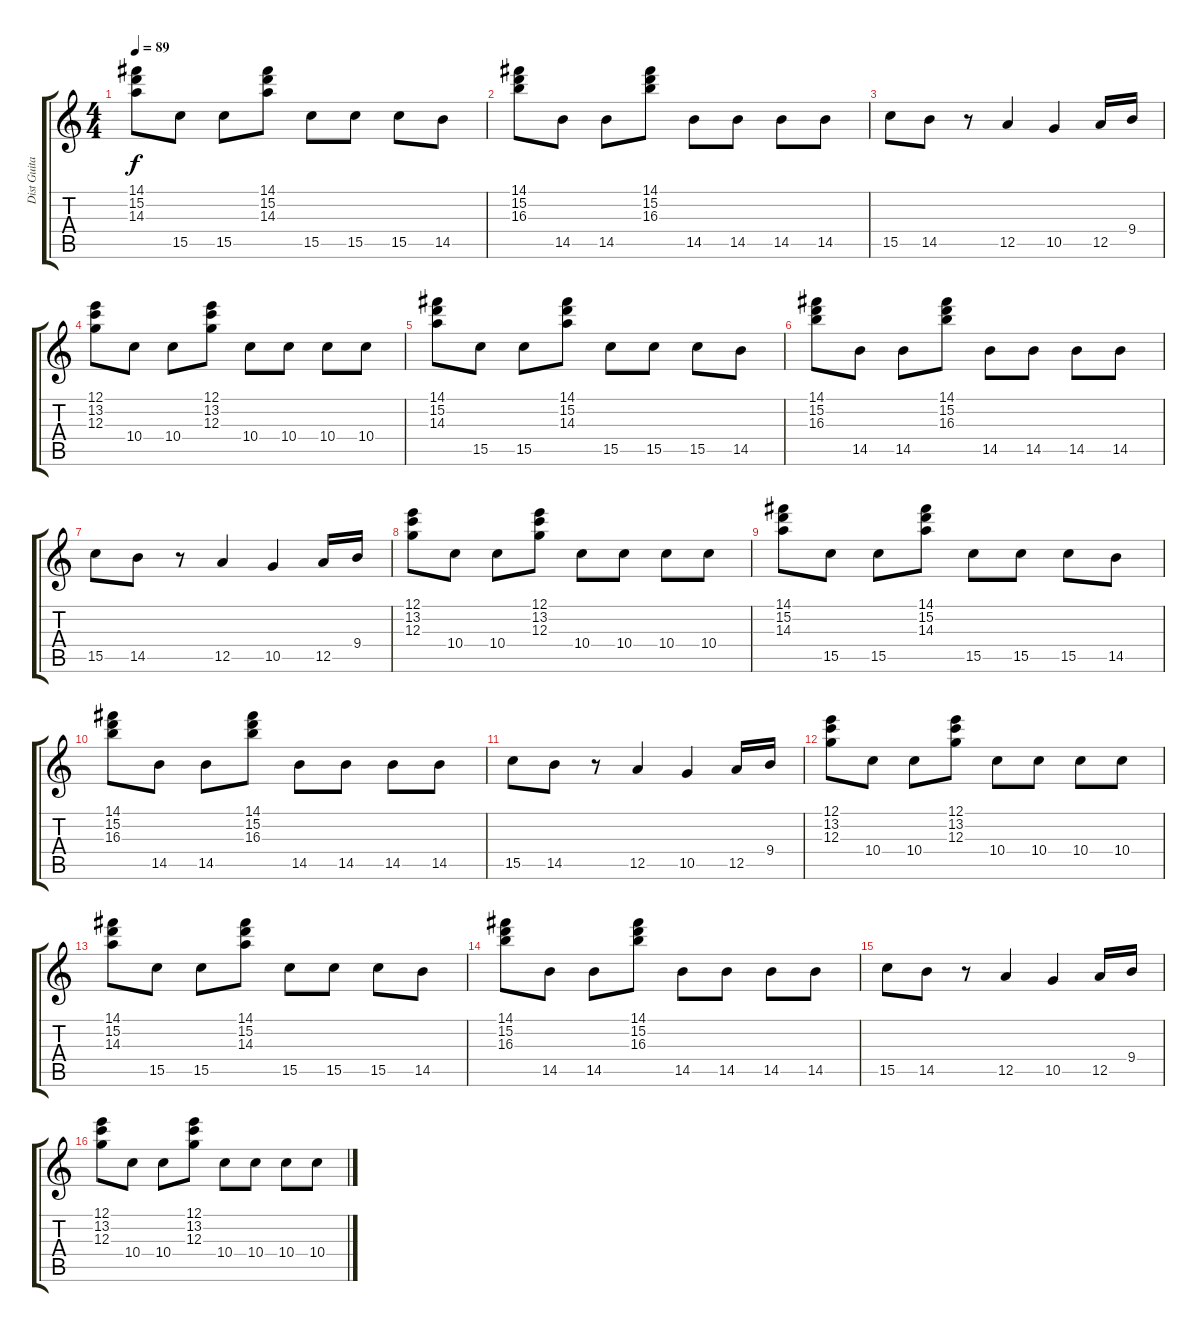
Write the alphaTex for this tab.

\track ("Dist Guitar 1" "Dist Guita") {instrument overdrivenguitar}
\staff {score tabs}
\tuning (E4 B3 G3 D3 A2 E2) {hide}
\ts (4 4)
\tempo 89
\clef g2
\ks c
(14.1 15.2 14.3).8{dy f} 15.5.8 15.5.8 (14.1 15.2 14.3).8 15.5.8 15.5.8 15.5.8 14.5.8 |
(14.1 15.2 16.3).8 14.5.8 14.5.8 (14.1 15.2 16.3).8 14.5.8 14.5.8 14.5.8 14.5.8 |
15.5.8 14.5.8 r.8 12.5.4 10.5.4 12.5.16 9.4.16 |
(12.1 13.2 12.3).8 10.4.8 10.4.8 (12.1 13.2 12.3).8 10.4.8 10.4.8 10.4.8 10.4.8 |
(14.1 15.2 14.3).8 15.5.8 15.5.8 (14.1 15.2 14.3).8 15.5.8 15.5.8 15.5.8 14.5.8 |
(14.1 15.2 16.3).8 14.5.8 14.5.8 (14.1 15.2 16.3).8 14.5.8 14.5.8 14.5.8 14.5.8 |
15.5.8 14.5.8 r.8 12.5.4 10.5.4 12.5.16 9.4.16 |
(12.1 13.2 12.3).8 10.4.8 10.4.8 (12.1 13.2 12.3).8 10.4.8 10.4.8 10.4.8 10.4.8 |
(14.1 15.2 14.3).8 15.5.8 15.5.8 (14.1 15.2 14.3).8 15.5.8 15.5.8 15.5.8 14.5.8 |
(14.1 15.2 16.3).8 14.5.8 14.5.8 (14.1 15.2 16.3).8 14.5.8 14.5.8 14.5.8 14.5.8 |
15.5.8 14.5.8 r.8 12.5.4 10.5.4 12.5.16 9.4.16 |
(12.1 13.2 12.3).8 10.4.8 10.4.8 (12.1 13.2 12.3).8 10.4.8 10.4.8 10.4.8 10.4.8 |
(14.1 15.2 14.3).8 15.5.8 15.5.8 (14.1 15.2 14.3).8 15.5.8 15.5.8 15.5.8 14.5.8 |
(14.1 15.2 16.3).8 14.5.8 14.5.8 (14.1 15.2 16.3).8 14.5.8 14.5.8 14.5.8 14.5.8 |
15.5.8 14.5.8 r.8 12.5.4 10.5.4 12.5.16 9.4.16 |
(12.1 13.2 12.3).8 10.4.8 10.4.8 (12.1 13.2 12.3).8 10.4.8 10.4.8 10.4.8 10.4.8
